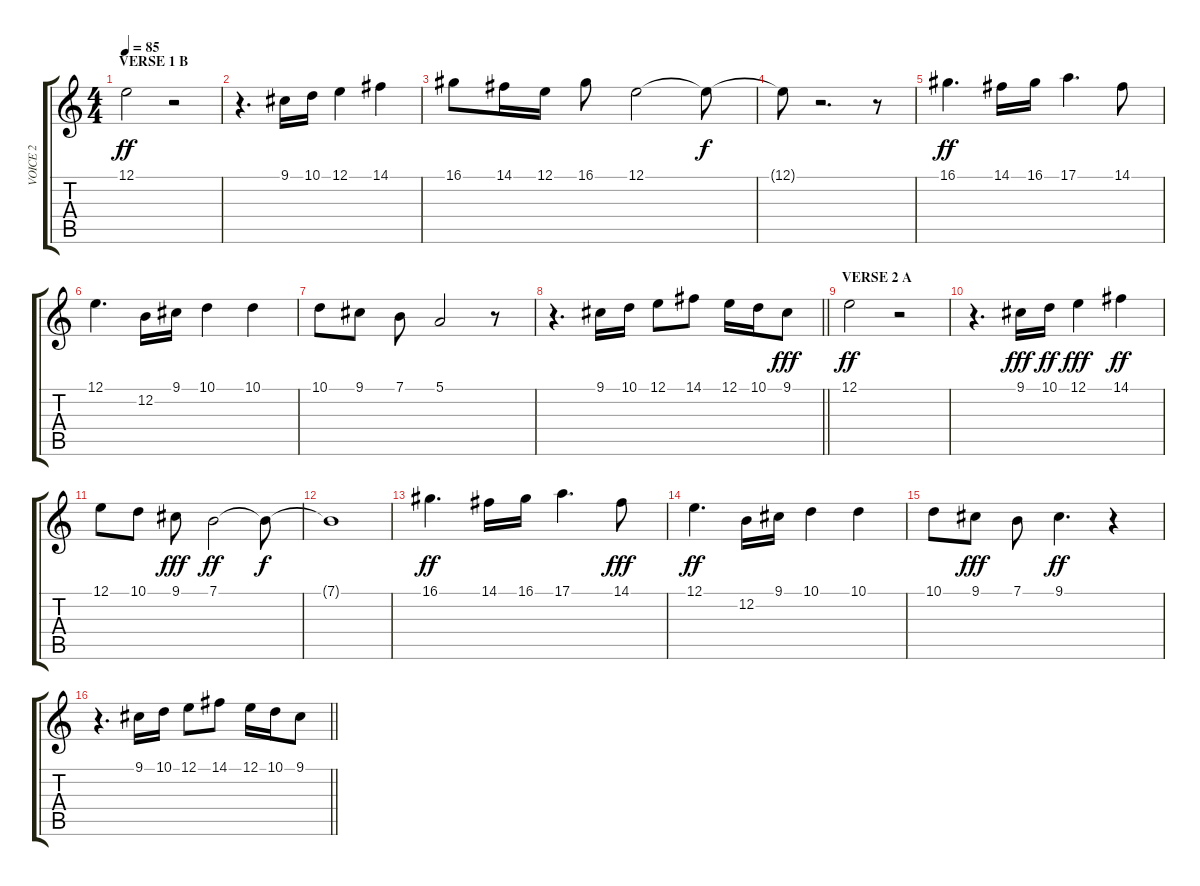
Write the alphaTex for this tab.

\track ("VOICE 2" "VOICE 2") {instrument piccolo}
\staff {score tabs}
\tuning (E4 B3 G3 D3 A2 E2) {hide}
\ts (4 4)
\section ("" "VERSE 1 B")
\tempo 85
\clef g2
\ks c
12.1.2{dy ff} r.2 |
r.4{d} 9.1.16 10.1.16 12.1.4 14.1.4 |
16.1.8 14.1.16 12.1.16 16.1.8 12.1.2 12.1{t}.8{dy f} |
12.1{t}.8 r.2{d} r.8 |
16.1.4{d dy ff} 14.1.16 16.1.16 17.1.4{d} 14.1.8 |
12.1.4{d} 12.2.16 9.1.16 10.1.4 10.1.4 |
10.1.8 9.1.8 7.1.8 5.1.2 r.8 |
\barLineRight lightlight
r.4{d} 9.1.16 10.1.16 12.1.8 14.1.8 12.1.16 10.1.16 9.1.8{dy fff} |
\section ("" "VERSE 2 A")
12.1.2{dy ff} r.2 |
r.4{d} 9.1.16{dy fff} 10.1.16{dy ff} 12.1.4{dy fff} 14.1.4{dy ff} |
12.1.8 10.1.8 9.1.8{dy fff} 7.1.2{dy ff} 7.1{t}.8{dy f} |
7.1{t}.1 |
16.1.4{d dy ff} 14.1.16 16.1.16 17.1.4{d} 14.1.8{dy fff} |
12.1.4{d dy ff} 12.2.16 9.1.16 10.1.4 10.1.4 |
10.1.8 9.1.8{dy fff} 7.1.8 9.1.4{d dy ff} r.4 |
\barLineRight lightlight
r.4{d} 9.1.16 10.1.16 12.1.8 14.1.8 12.1.16 10.1.16 9.1.8
